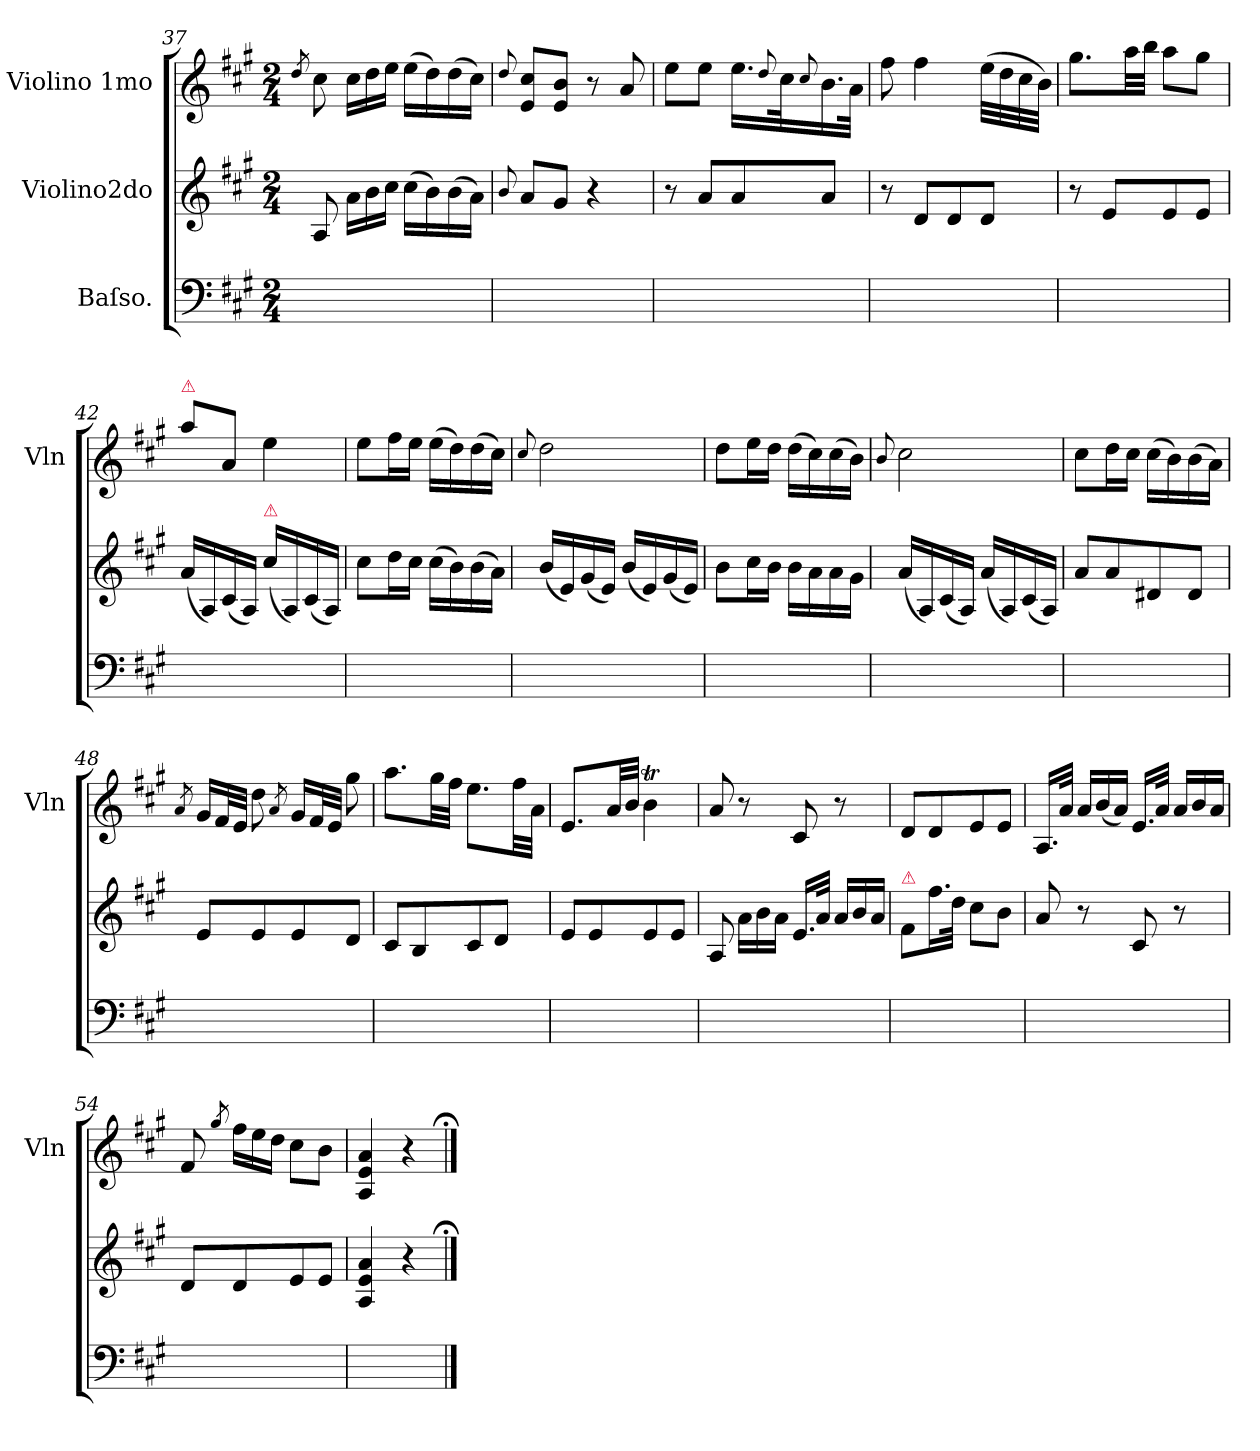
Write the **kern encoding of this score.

**kern	**kern	**kern
*part3	*part2	*part1
*staff3	*staff2	*staff1
*I"Baſso.	*I"Violino2do	*I"Violino 1mo
*	*	*I'Vln
*clefF4	*clefG2	*clefG2
*k[f#c#g#]	*k[f#c#g#]	*k[f#c#g#]
*A:	*A:	*A:
*M2/4	*M2/4	*M2/4
=37	=37	=37
.	.	8qdd/
2ryy	8A/	8cc#\
*	*Xtuplet	*Xtuplet
.	24a\LL	24cc#\LL
.	24b\	24dd\
.	24cc#\JJ	24ee\JJ
.	(>16cc#\LL	(>16ee\LL
.	16b\)	16dd\)
.	(>16b\	(>16dd\
.	16a\JJ)	16cc#\JJ)
=38	=38	=38
.	8qqb/	8qqdd/
2ryy	8a/L	8e/ 8cc#/L
.	8g#/J	8e/ 8b/J
.	4r	8r
.	.	8a/
=39	=39	=39
2ryy	8r	8ee\L
.	8a/L	8ee\J
.	8a/	16.ee\LL
.	.	8qqdd/
.	.	32cc#\K
.	.	8qqcc#/
.	8a/J	16.b\
.	.	32a\JJk
=40	=40	=40
2ryy	8r	8ff#\
.	8d/L	4ff#\
.	8d/	.
.	8d/J	(>32ee\LLL
.	.	32dd\
.	.	32cc#\
.	.	32b\JJJ)
=41	=41	=41
2ryy	8r	8.gg#\L
.	8e/L	.
.	.	32aa\LL
.	.	32bb\JJJ
.	8e/	8aa\L
.	8e/J	8gg#\J
=42	=42	=42
!	!	!LO:TX:a:color=crimson:t=⚠
2ryy	(<16a/LL	8aa\L
.	16A/)	.
.	(<16c#/	8a/J
.	16A/JJ)	.
!	!LO:TX:a:color=crimson:t=⚠	!
.	(<16cc#\LL	4ee\
.	16A/)	.
.	(<16c#/	.
.	16A/JJ)	.
=43	=43	=43
2ryy	8cc#\L	8ee\L
.	16dd\L	16ff#\L
.	16cc#\JJ	16ee\JJ
.	(>16cc#\LL	(>16ee\LL
.	16b\)	16dd\)
.	(>16b\	(>16dd\
.	16a\JJ)	16cc#\JJ)
=44	=44	=44
.	.	8qqcc#/
2ryy	(<16b/LL	2dd\
.	16e/)	.
.	(<16g#/	.
.	16e/JJ)	.
.	(<16b/LL	.
.	16e/)	.
.	(<16g#/	.
.	16e/JJ)	.
=45	=45	=45
2ryy	8b\L	8dd\L
.	16cc#\L	16ee\L
.	16b\JJ	16dd\JJ
.	16b\LL	(>16dd\LL
.	16a\	16cc#\)
.	16a\	(>16cc#\
.	16g#\JJ	16b\JJ)
=46	=46	=46
.	.	8qqb/
2ryy	(<16a/LL	2cc#\
.	16A/)	.
.	(<16c#/	.
.	16A/JJ)	.
.	(<16a/LL	.
.	16A/)	.
.	(<16c#/	.
.	16A/JJ)	.
=47	=47	=47
2ryy	8a/L	8cc#\L
.	8a/	16dd\L
.	.	16cc#\JJ
.	8d#X/	(>16cc#\LL
.	.	16b\)
.	8d#/J	(>16b\
.	.	16a\JJ)
=48	=48	=48
.	.	8qa/
2ryy	8e/L	16g#/LL
.	.	32f#/L
.	.	32e/JJJ
.	8e/	8dd\
.	.	8qa/
.	8e/	16g#/LL
.	.	32f#/L
.	.	32e/JJJ
.	8d/J	8gg#\
=49	=49	=49
2ryy	8c#/L	8.aa\L
.	8B/	.
.	.	32gg#\LL
.	.	32ff#\JJJ
.	8c#/	8.ee\L
.	8d/J	.
.	.	32ff#\LL
.	.	32a\JJJ
=50	=50	=50
2ryy	8e/L	8.e/L
.	8e/	.
.	.	32a/LL
.	.	32b/JJJ
.	8e/	4bT\
.	8e/J	.
=51	=51	=51
2ryy	8A/	8a/
.	24a\LL	8r
.	24b\	.
.	24a\JJ	.
.	16.e/LL	8c#/
.	32a/JJk	.
.	24a/LL	8r
.	24b/	.
.	24a/JJ	.
=52	=52	=52
!	!LO:TX:a:color=crimson:t=⚠	!
2ryy	8f#/L	8d/L
.	16.ff#\L	8d/
.	32dd\JJk	.
.	8cc#\L	8e/
.	8b\J	8e/J
=53	=53	=53
2ryy	8a/	16.A/LL
.	.	32a/JJk
.	8r	24a/LL
.	.	(<24b/
.	.	24a/JJ)
.	8c#/	16.e/LL
.	.	32a/JJk
.	8r	24a/LL
.	.	24b/
.	.	24a/JJ
=54	=54	=54
2ryy	8d/L	8f#/
.	.	8qgg#/
.	8d/	24ff#\LL
.	.	24ee\
.	.	24dd\JJ
.	8e/	8cc#\L
.	8e/J	8b\J
=55	=55	=55
2ryy	4A/ 4e/ 4a/	4A/ 4e/ 4a/
.	4r	4r
==	==;	==;
*-	*-	*-
